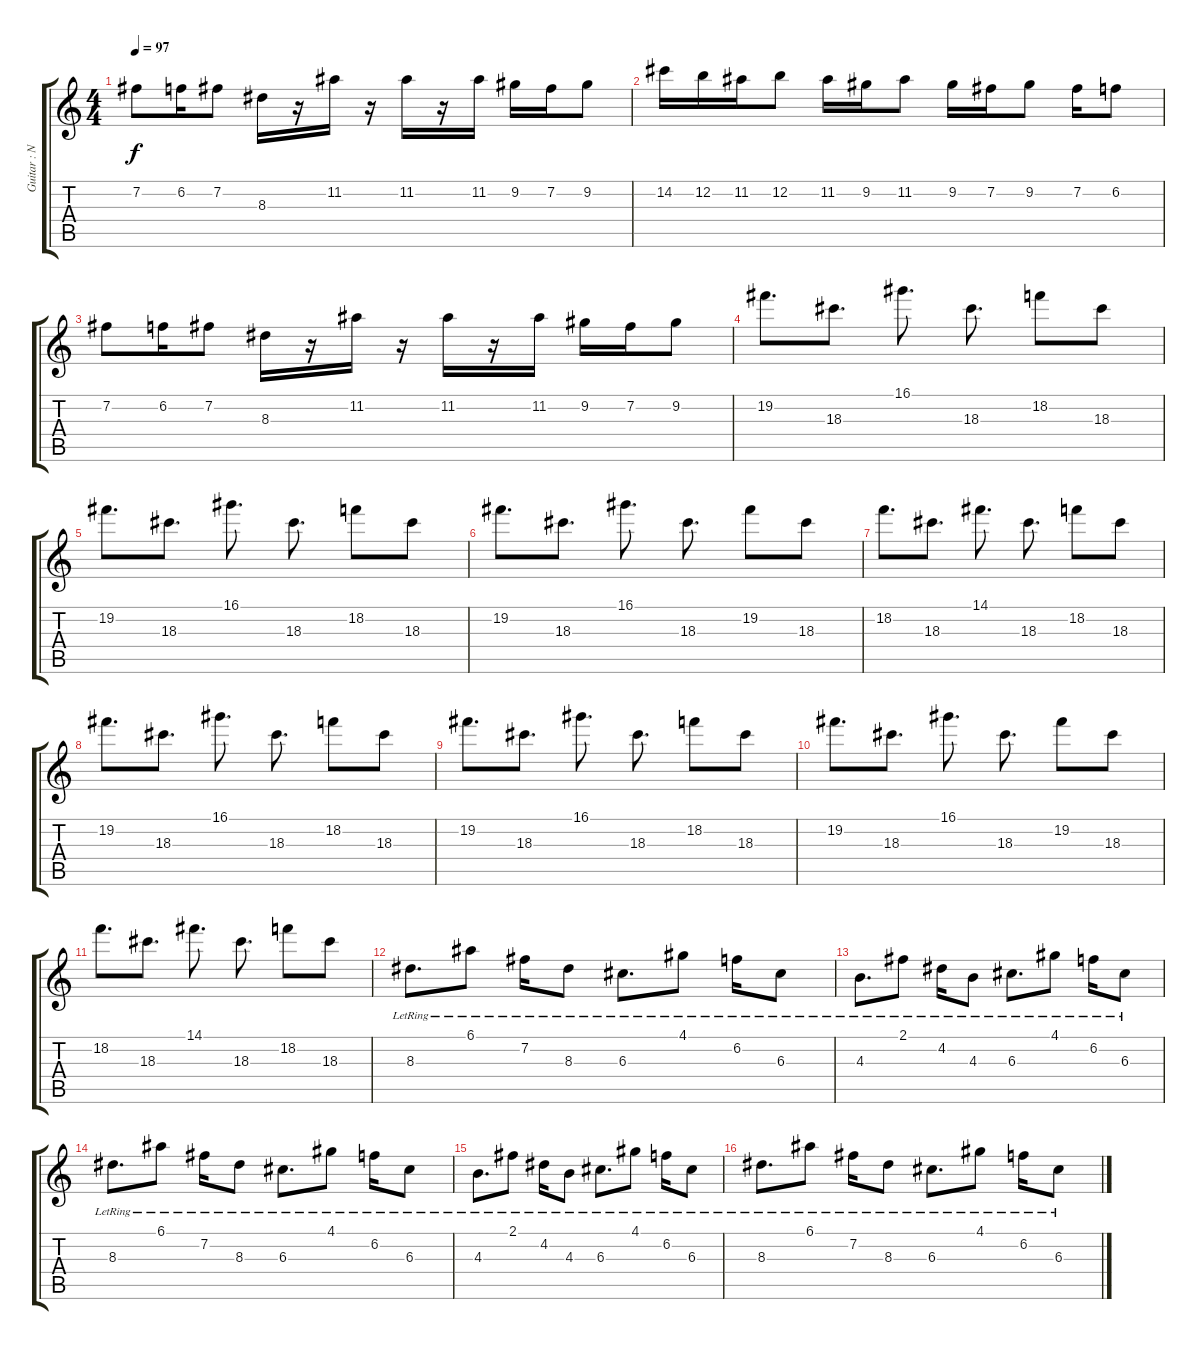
\track ("Guitar : Nakano Azusa - Nyan" "Guitar : N") {instrument distortionguitar}
\staff {score tabs}
\tuning (E4 B3 G3 D3 A2 E2) {hide}
\ts (4 4)
\tempo 97
\clef g2
\ks c
7.2.8{dy f} 6.2.16 7.2.8 8.3.16 r.16 11.2.16 r.16 11.2.16 r.16 11.2.16 9.2.16 7.2.16 9.2.8 |
14.2.16 12.2.16 11.2.16 12.2.8 11.2.16 9.2.16 11.2.8 9.2.16 7.2.16 9.2.8 7.2.16 6.2.8 |
7.2.8 6.2.16 7.2.8 8.3.16 r.16 11.2.16 r.16 11.2.16 r.16 11.2.16 9.2.16 7.2.16 9.2.8 |
19.2.8{d} 18.3.8{d} 16.1.8{d} 18.3.8{d} 18.2.8 18.3.8 |
19.2.8{d} 18.3.8{d} 16.1.8{d} 18.3.8{d} 18.2.8 18.3.8 |
19.2.8{d} 18.3.8{d} 16.1.8{d} 18.3.8{d} 19.2.8 18.3.8 |
18.2.8{d} 18.3.8{d} 14.1.8{d} 18.3.8{d} 18.2.8 18.3.8 |
19.2.8{d} 18.3.8{d} 16.1.8{d} 18.3.8{d} 18.2.8 18.3.8 |
19.2.8{d} 18.3.8{d} 16.1.8{d} 18.3.8{d} 18.2.8 18.3.8 |
19.2.8{d} 18.3.8{d} 16.1.8{d} 18.3.8{d} 19.2.8 18.3.8 |
18.2.8{d} 18.3.8{d} 14.1.8{d} 18.3.8{d} 18.2.8 18.3.8 |
8.3{lr}.8{d} 6.1{lr}.8 7.2{lr}.16 8.3{lr}.8 6.3{lr}.8{d} 4.1{lr}.8 6.2{lr}.16 6.3{lr}.8 |
4.3{lr}.8{d} 2.1{lr}.8 4.2{lr}.16 4.3{lr}.8 6.3{lr}.8{d} 4.1{lr}.8 6.2{lr}.16 6.3{lr}.8 |
8.3{lr}.8{d} 6.1{lr}.8 7.2{lr}.16 8.3{lr}.8 6.3{lr}.8{d} 4.1{lr}.8 6.2{lr}.16 6.3{lr}.8 |
4.3{lr}.8{d} 2.1{lr}.8 4.2{lr}.16 4.3{lr}.8 6.3{lr}.8{d} 4.1{lr}.8 6.2{lr}.16 6.3{lr}.8 |
8.3{lr}.8{d} 6.1{lr}.8 7.2{lr}.16 8.3{lr}.8 6.3{lr}.8{d} 4.1{lr}.8 6.2{lr}.16 6.3{lr}.8
